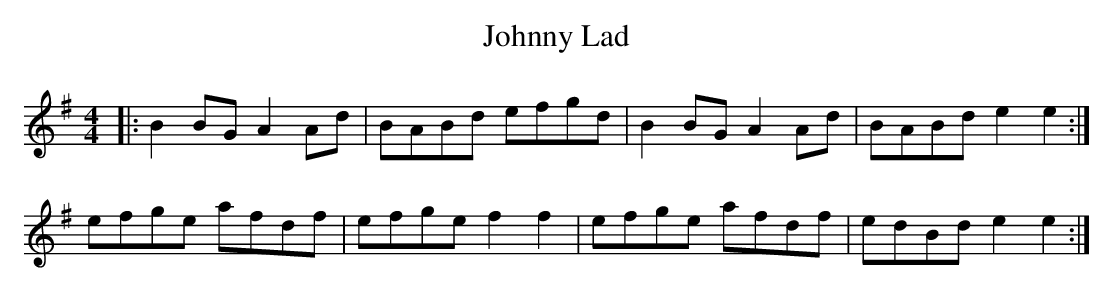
X:1
T: Johnny Lad
M: 4/4
L: 1/8
K: Gmaj
|:B2 BG A2 Ad|BABd efgd|B2 BG A2 Ad|BABd e2 e2:|
efge afdf|efge f2 f2|efge afdf|edBd e2 e2:|
